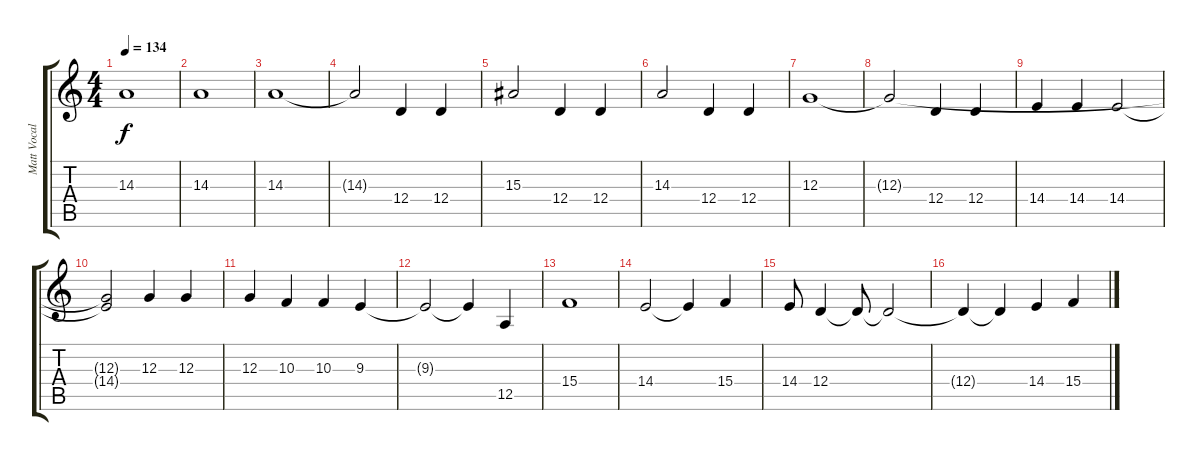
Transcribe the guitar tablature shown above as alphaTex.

\track ("Matt Vocals" "Matt Vocal") {instrument violin}
\staff {score tabs}
\tuning (E4 B3 G3 D3 A2 E2) {hide}
\ts (4 4)
\tempo 134
\clef g2
\ks c
14.3.1{dy f} |
14.3.1 |
14.3.1 |
14.3{t}.2 12.4.4 12.4.4 |
15.3.2 12.4.4 12.4.4 |
14.3.2 12.4.4 12.4.4 |
12.3.1 |
12.3{t}.2 12.4.4 12.4.4 |
14.4.4 14.4.4 14.4.2 |
(12.3{t} 14.4{t}).2 12.3.4 12.3.4 |
12.3.4 10.3.4 10.3.4 9.3.4 |
9.3{t}.2 9.3{t}.4 12.5.4 |
15.4.1 |
14.4.2 14.4{t}.4 15.4.4 |
14.4.8 12.4.4 12.4{t}.8 12.4{t}.2 |
12.4{t}.4 12.4{t}.4 14.4.4 15.4.4
